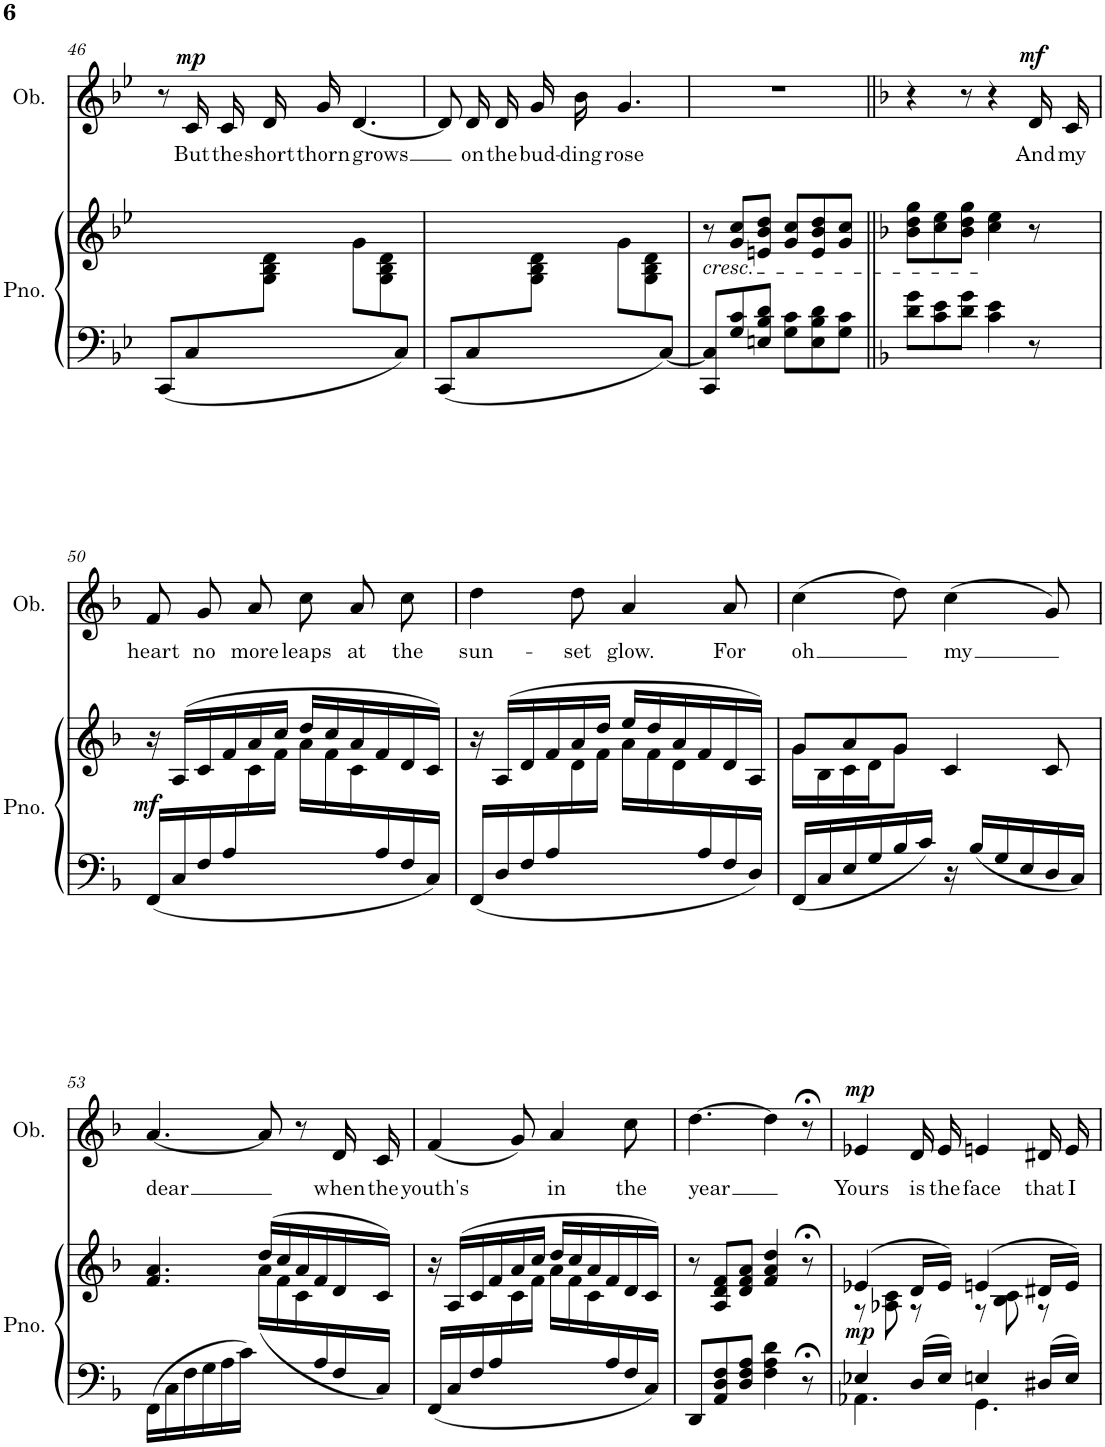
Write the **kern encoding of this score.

**kern	**kern	**dynam	**kern	**text	**dynam
*part2	*part2	*part2	*part1	*part1	*part1
*staff3	*staff2	*staff2/3	*staff1	*staff1	*staff1
*I"Piano	*	*	*I"Oboe	*	*
*I'Pno.	*	*	*I'Ob.	*	*
!!LO:PB:g=z
*clefF4	*clefG2	*	*clefG2	*	*
*k[b-e-]	*k[b-e-]	*	*k[b-e-]	*	*
*M6/8	*M6/8	*	*M6/8	*	*
=46	=46	=46	=46	=46	=46
*	*^	*	*	*	*
8CC/L	2.ryy	4ryy	.	8r	.	.
!	!	!	!	!	!LO:LY:b	!LO:DY:a
8C/	.	.	.	16c/LL	But	mp
!	!	!	!	!	!LO:LY:b	!
.	.	.	.	16c/	the	.
!	!	!	!	!	!LO:LY:b	!
4.ryy	.	8G\ 8B-\ 8d\J	.	16d/	short	.
!	!	!	!	!	!LO:LY:b	!
.	.	.	.	16g/JJ	thorn	.
!	!	!	!	!	!LO:LY:b	!
.	.	8g\L	.	[4.d/	grows	.
.	.	8G\ 8B-\ 8d\	.	.	.	.
8C/J	.	8ryy	.	.	.	.
=47	=47	=47	=47	=47	=47	=47
8CC/L	2.ryy	4ryy	.	8d/L]	.	.
!	!	!	!	!	!LO:LY:b	!
8C/	.	.	.	16d/L	on	.
!	!	!	!	!	!LO:LY:b	!
.	.	.	.	16d/	the	.
!	!	!	!	!	!LO:LY:b	!
4.ryy	.	8G\ 8B-\ 8d\J	.	16g/	bud-	.
!	!	!	!	!	!LO:LY:b	!
.	.	.	.	16b-/JJ	-ding	.
!	!	!	!	!	!LO:LY:b	!
.	.	8g\L	.	4.g/	rose	.
.	.	8G\ 8B-\ 8d\	.	.	.	.
[8C/J	.	8ryy	.	.	.	.
=48	=48	=48	=48	=48	=48	=48
!	!LO:TX:b:i:t=cresc.	!	!	!	!	!
*	*v	*v	*	*	*	*
8CC/ 8C/]L	8r	.	2.r	.	.
8G/ 8c/	8g/ 8cc/L	.	.	.	.
8En/ 8B-/ 8d/J	8en/ 8b-/ 8dd/J	.	.	.	.
8G\ 8c\L	8g/ 8cc/L	.	.	.	.
8E\ 8B-\ 8d\	8e/ 8b-/ 8dd/	.	.	.	.
8G\ 8c\J	8g/ 8cc/J	.	.	.	.
=49||	=49||	=49||	=49||	=49||	=49||
*k[b-]	*k[b-]	*	*k[b-]	*	*
8d\ 8g\L	8b-\ 8dd\ 8gg\L	.	4r	.	.
8c\ 8e\	8cc\ 8ee\	.	.	.	.
8d\ 8g\J	8b-\ 8dd\ 8gg\J	.	8r	.	.
4c\ 4e\	4cc\ 4ee\	.	4r	.	.
!	!	!	!	!LO:LY:b	!LO:DY:a
8r	8r	.	16d/LL	And	mf
!	!	!	!	!LO:LY:b	!
.	.	.	16c/JJ	my	.
!!LO:LB:g=z
=50	=50	=50	=50	=50	=50
*	*^	*	*	*	*
!	!	!	!LO:DY:b	!	!LO:LY:b	!
16FF/LL	16r	4ryy	mf	8f/L	heart	.
16C/	(>16A/LL	.	.	.	.	.
!	!	!	!	!	!LO:LY:b	!
16F/	16c/	.	.	8g/	no	.
16A/	16f/	.	.	.	.	.
!	!	!	!	!	!LO:LY:b	!
16ryy	16a/	16c\	.	8a/J	more	.
.	16cc/JJ	16f\JJ	.	.	.	.
!	!	!	!	!	!LO:LY:b	!
.	16dd/LL	16a\LL	.	8cc\L	leaps	.
.	16cc/	16f\	.	.	.	.
!	!	!	!	!	!LO:LY:b	!
.	16a/	16c\	.	8a\	at	.
16A/	16f/	8.ryy	.	.	.	.
!	!	!	!	!	!LO:LY:b	!
16F/	16d/	.	.	8cc\J	the	.
16C/JJ	16c/JJ)	.	.	.	.	.
=51	=51	=51	=51	=51	=51	=51
!	!	!	!	!	!LO:LY:b	!
16FF/LL	16r	4ryy	.	4dd\	sun-	.
16D/	(>16A/LL	.	.	.	.	.
16F/	16d/	.	.	.	.	.
16A/	16f/	.	.	.	.	.
!	!	!	!	!	!LO:LY:b	!
16ryy	16a/	16d\	.	8dd\	-set	.
.	16dd/JJ	16f\JJ	.	.	.	.
!	!	!	!	!	!LO:LY:b	!
.	16ee/LL	16a\LL	.	4a/	glow.	.
.	16dd/	16f\	.	.	.	.
.	16a/	16d\	.	.	.	.
16A/	16f/	8.ryy	.	.	.	.
!	!	!	!	!	!LO:LY:b	!
16F/	16d/	.	.	8a/	For	.
16D/JJ	16A/JJ)	.	.	.	.	.
=52	=52	=52	=52	=52	=52	=52
!	!	!	!	!	!LO:LY:b	!
16FF/LL	8g/L	16g\LL	.	(4cc\	oh	.
16C/	.	16B-\	.	.	.	.
16E/	8a/	16c\	.	.	.	.
16G/	.	16d\J	.	.	.	.
16B-/	8g/J	8g\J	.	8dd\)	.	.
16c/JJ	.	.	.	.	.	.
!	!	!	!	!	!LO:LY:b	!
16r	4c/	4.ryy	.	(4cc\	my	.
16B-/LL	.	.	.	.	.	.
16G/	.	.	.	.	.	.
16E/	.	.	.	.	.	.
16D/	8c/	.	.	8g/)	.	.
16C/JJ	.	.	.	.	.	.
!!LO:LB:g=z
=53	=53	=53	=53	=53	=53	=53
!	!	!	!	!	!LO:LY:b	!
16FF\LL	4.f/ 4.a/	4.ryy	.	[4.a/	dear	.
16C\	.	.	.	.	.	.
16F\	.	.	.	.	.	.
16G\	.	.	.	.	.	.
16A\	.	.	.	.	.	.
16c\JJ	.	.	.	.	.	.
8.ryy	(>16dd/LL	(<16a\LL	.	8a/]	.	.
.	16cc/	16f\	.	.	.	.
.	16a/	16c\	.	8r	.	.
16A/	16f/	8.ryy	.	.	.	.
!	!	!	!	!	!LO:LY:b	!
16F/	16d/	.	.	16d/LL	when	.
!	!	!	!	!	!LO:LY:b	!
16C/JJ)	16c/JJ)	.	.	16c/JJ	the	.
=54	=54	=54	=54	=54	=54	=54
!	!	!	!	!	!LO:LY:b	!
16FF/LL	16r	4ryy	.	(4f/	youth's	.
16C/	(>16A/LL	.	.	.	.	.
16F/	16c/	.	.	.	.	.
16A/	16f/	.	.	.	.	.
16ryy	16a/	16c\	.	8g/)	.	.
.	16cc/JJ	16f\JJ	.	.	.	.
!	!	!	!	!	!LO:LY:b	!
.	16dd/LL	16a\LL	.	4a/	in	.
.	16cc/	16f\	.	.	.	.
.	16a/	16c\	.	.	.	.
16A/	16f/	8.ryy	.	.	.	.
!	!	!	!	!	!LO:LY:b	!
16F/	16d/	.	.	8cc\	the	.
16C/JJ	16c/JJ)	.	.	.	.	.
*	*v	*v	*	*	*	*
=55	=55	=55	=55	=55	=55
!	!	!	!	!LO:LY:b	!
8DD/L	8r	.	[4.dd\	year	.
8AA/ 8D/ 8F/	8A/ 8d/ 8f/L	.	.	.	.
8D/ 8F/ 8A/J	8d/ 8f/ 8a/J	.	.	.	.
4F\ 4A\ 4d\	4f/ 4a/ 4dd/	.	4dd\]	.	.
8r;<	8r;<	.	8r;<	.	.
=56	=56	=56	=56	=56	=56
*^	*^	*	*	*	*
!	!	!	!	!LO:DY:b	!	!LO:LY:b	!LO:DY:a
4E-X/	4.AA-X\	(4e-X/	8r	mp	4e-X/	Yours	mp
.	.	.	8A-X\ 8c\	.	.	.	.
!	!	!	!	!	!	!LO:LY:b	!
16D/LL	.	16d/LL	8r	.	16d/LL	is	.
!	!	!	!	!	!	!LO:LY:b	!
16E-/JJ	.	16e-/JJ)	.	.	16e-/JJ	the	.
!	!	!	!	!	!	!LO:LY:b	!
4En/	4.GG\	(4en/	8r	.	4en/	face	.
.	.	.	8B-\ 8c\	.	.	.	.
!	!	!	!	!	!	!LO:LY:b	!
16D#X/LL	.	16d#X/LL	8r	.	16d#X/LL	that	.
!	!	!	!	!	!	!LO:LY:b	!
16E/JJ	.	16e/JJ)	.	.	16e/JJ	I	.
*v	*v	*	*	*	*	*	*
*	*v	*v	*	*	*	*
=	=	=	=	=	=
*-	*-	*-	*-	*-	*-
